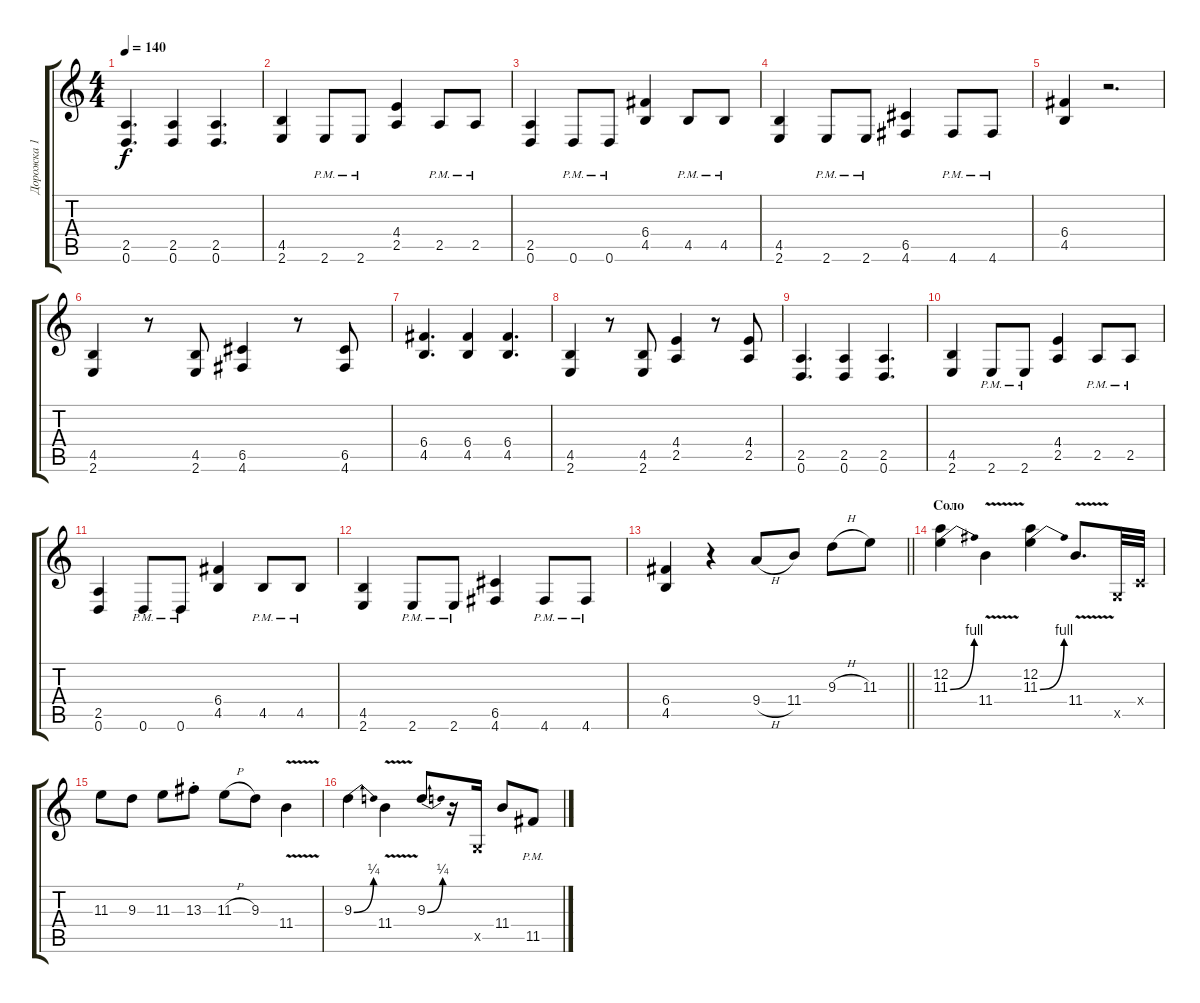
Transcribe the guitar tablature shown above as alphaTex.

\track ("Дорожка 1" "Дорожка 1") {instrument acousticguitarsteel}
\staff {score tabs}
\tuning (D4 A3 F3 C3 G2 D2) {hide}
\ts (4 4)
\tempo 140
\clef g2
\ks c
(2.5 0.6).4{d dy f} (2.5 0.6).4 (2.5 0.6).4{d} |
(4.5 2.6).4 2.6{pm}.8 2.6{pm}.8 (4.4 2.5).4 2.5{pm}.8 2.5{pm}.8 |
(2.5 0.6).4 0.6{pm}.8 0.6{pm}.8 (6.4 4.5).4 4.5{pm}.8 4.5{pm}.8 |
(4.5 2.6).4 2.6{pm}.8 2.6{pm}.8 (6.5 4.6).4 4.6{pm}.8 4.6{pm}.8 |
(6.4 4.5).4 r.2{d} |
(4.5 2.6).4 r.8 (4.5 2.6).8 (6.5 4.6).4 r.8 (6.5 4.6).8 |
(6.4 4.5).4{d} (6.4 4.5).4 (6.4 4.5).4{d} |
(4.5 2.6).4 r.8 (4.5 2.6).8 (4.4 2.5).4 r.8 (4.4 2.5).8 |
(2.5 0.6).4{d} (2.5 0.6).4 (2.5 0.6).4{d} |
(4.5 2.6).4 2.6{pm}.8 2.6{pm}.8 (4.4 2.5).4 2.5{pm}.8 2.5{pm}.8 |
(2.5 0.6).4 0.6{pm}.8 0.6{pm}.8 (6.4 4.5).4 4.5{pm}.8 4.5{pm}.8 |
(4.5 2.6).4 2.6{pm}.8 2.6{pm}.8 (6.5 4.6).4 4.6{pm}.8 4.6{pm}.8 |
\barLineRight lightlight
(6.4 4.5).4 r.4 9.4{h}.8 11.4.8 9.3{h}.8 11.3.8 |
\section ("" "Соло")
(12.2 11.3{be (bend 0 0 60 4)}).4 11.4{v}.4 (12.2 11.3{be (bend 0 0 60 4)}).4 11.4{v}.8{d} 0.5{x}.32 0.4{x}.32 |
11.3.8 9.3.8 11.3.8 13.3{st}.8 11.3{h}.8 9.3.8 11.4{v}.4 |
9.3{be (bend 0 0 60 1)}.4 11.4{v}.4 9.3{be (bend 0 0 60 1)}.8 r.16 0.5{x}.16 11.4.8 11.5{pm}.8
